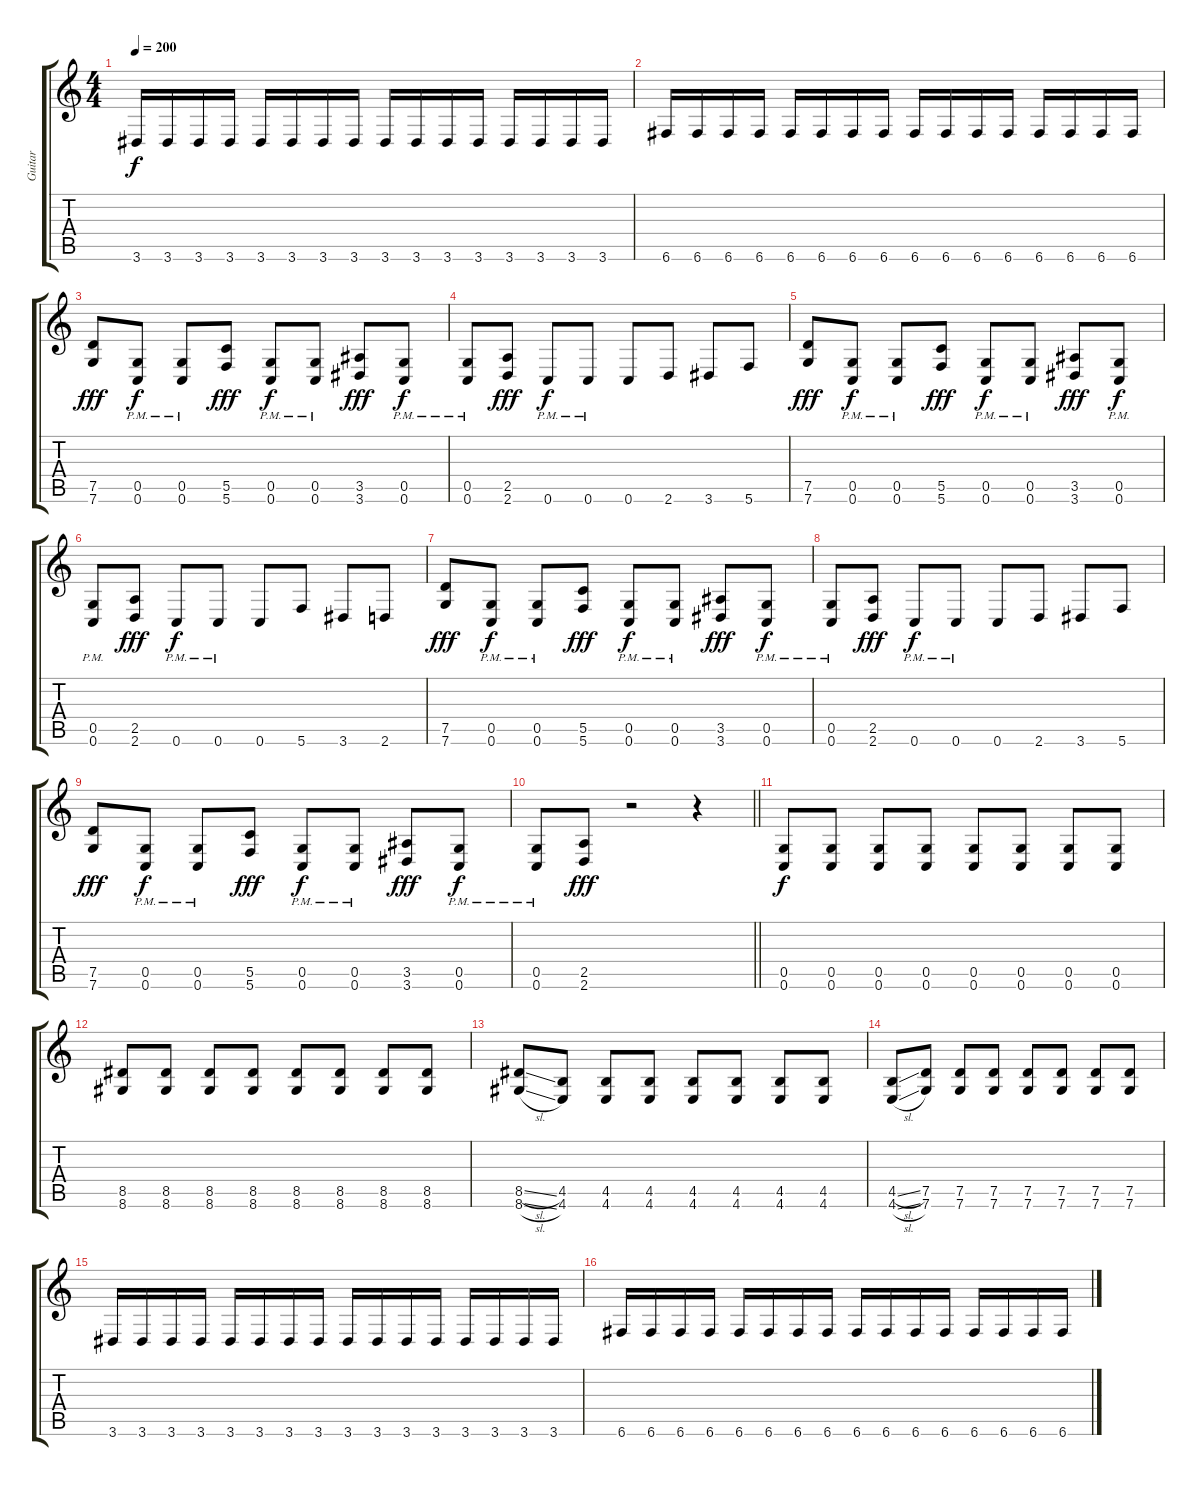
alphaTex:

\track ("Guitar" "Guitar") {instrument distortionguitar}
\staff {score tabs}
\tuning (D4 A3 F3 C3 G2 C2) {hide}
\ts (4 4)
\tempo 200
\clef g2
\ks c
3.6.16{dy f} 3.6.16 3.6.16 3.6.16 3.6.16 3.6.16 3.6.16 3.6.16 3.6.16 3.6.16 3.6.16 3.6.16 3.6.16 3.6.16 3.6.16 3.6.16 |
6.6.16 6.6.16 6.6.16 6.6.16 6.6.16 6.6.16 6.6.16 6.6.16 6.6.16 6.6.16 6.6.16 6.6.16 6.6.16 6.6.16 6.6.16 6.6.16 |
(7.5 7.6).8{dy fff} (0.5{pm} 0.6{pm}).8{dy f} (0.5{pm} 0.6{pm}).8 (5.5 5.6).8{dy fff} (0.5{pm} 0.6{pm}).8{dy f} (0.5{pm} 0.6{pm}).8 (3.5 3.6).8{dy fff} (0.5{pm} 0.6{pm}).8{dy f} |
(0.5{pm} 0.6{pm}).8 (2.5 2.6).8{dy fff} 0.6{pm}.8{dy f} 0.6{pm}.8 0.6.8 2.6.8 3.6.8 5.6.8 |
(7.5 7.6).8{dy fff} (0.5{pm} 0.6{pm}).8{dy f} (0.5{pm} 0.6{pm}).8 (5.5 5.6).8{dy fff} (0.5{pm} 0.6{pm}).8{dy f} (0.5{pm} 0.6{pm}).8 (3.5 3.6).8{dy fff} (0.5{pm} 0.6{pm}).8{dy f} |
(0.5{pm} 0.6{pm}).8 (2.5 2.6).8{dy fff} 0.6{pm}.8{dy f} 0.6{pm}.8 0.6.8 5.6.8 3.6.8 2.6.8 |
(7.5 7.6).8{dy fff} (0.5{pm} 0.6{pm}).8{dy f} (0.5{pm} 0.6{pm}).8 (5.5 5.6).8{dy fff} (0.5{pm} 0.6{pm}).8{dy f} (0.5{pm} 0.6{pm}).8 (3.5 3.6).8{dy fff} (0.5{pm} 0.6{pm}).8{dy f} |
(0.5{pm} 0.6{pm}).8 (2.5 2.6).8{dy fff} 0.6{pm}.8{dy f} 0.6{pm}.8 0.6.8 2.6.8 3.6.8 5.6.8 |
(7.5 7.6).8{dy fff} (0.5{pm} 0.6{pm}).8{dy f} (0.5{pm} 0.6{pm}).8 (5.5 5.6).8{dy fff} (0.5{pm} 0.6{pm}).8{dy f} (0.5{pm} 0.6{pm}).8 (3.5 3.6).8{dy fff} (0.5{pm} 0.6{pm}).8{dy f} |
\barLineRight lightlight
(0.5{pm} 0.6{pm}).8 (2.5 2.6).8{dy fff} r.2 r.4 |
\section ("" "")
(0.5 0.6).8{dy f} (0.5 0.6).8 (0.5 0.6).8 (0.5 0.6).8 (0.5 0.6).8 (0.5 0.6).8 (0.5 0.6).8 (0.5 0.6).8 |
(8.5 8.6).8 (8.5 8.6).8 (8.5 8.6).8 (8.5 8.6).8 (8.5 8.6).8 (8.5 8.6).8 (8.5 8.6).8 (8.5 8.6).8 |
(8.5{sl} 8.6{sl}).8 (4.5 4.6).8 (4.5 4.6).8 (4.5 4.6).8 (4.5 4.6).8 (4.5 4.6).8 (4.5 4.6).8 (4.5 4.6).8 |
(4.5{sl} 4.6{sl}).8 (7.5 7.6).8 (7.5 7.6).8 (7.5 7.6).8 (7.5 7.6).8 (7.5 7.6).8 (7.5 7.6).8 (7.5 7.6).8 |
3.6.16 3.6.16 3.6.16 3.6.16 3.6.16 3.6.16 3.6.16 3.6.16 3.6.16 3.6.16 3.6.16 3.6.16 3.6.16 3.6.16 3.6.16 3.6.16 |
6.6.16 6.6.16 6.6.16 6.6.16 6.6.16 6.6.16 6.6.16 6.6.16 6.6.16 6.6.16 6.6.16 6.6.16 6.6.16 6.6.16 6.6.16 6.6.16
